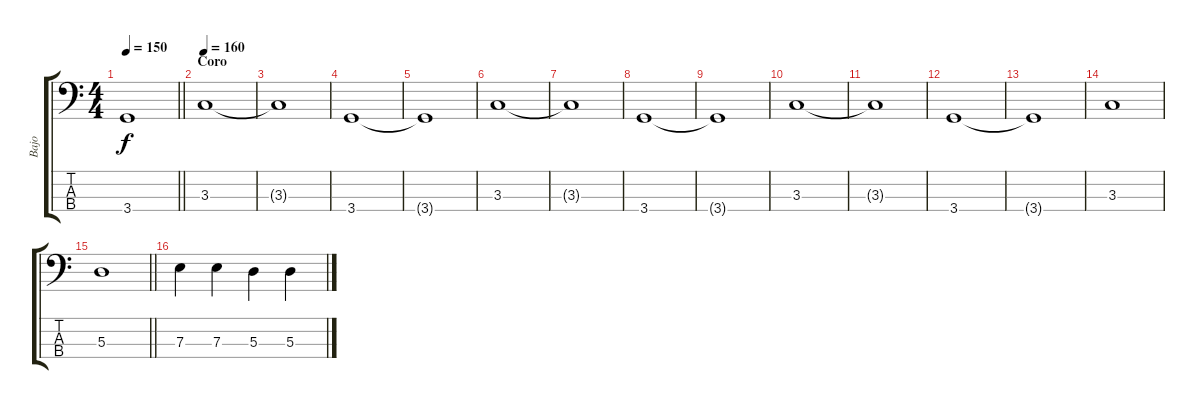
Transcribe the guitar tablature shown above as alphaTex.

\track ("Bajo" "Bajo") {instrument electricbassfinger}
\staff {score tabs}
\tuning (G2 D2 A1 E1) {hide}
\ts (4 4)
\tempo 150
\clef f4
\barLineRight lightlight
\ks c
3.4{t}.1{dy f} |
\section ("" "Coro")
\tempo 160
3.3.1 |
3.3{t}.1 |
3.4.1 |
3.4{t}.1 |
3.3.1 |
3.3{t}.1 |
3.4.1 |
3.4{t}.1 |
3.3.1 |
3.3{t}.1 |
3.4.1 |
3.4{t}.1 |
3.3.1 |
\barLineRight lightlight
5.3.1 |
7.3.4 7.3.4 5.3.4 5.3.4
